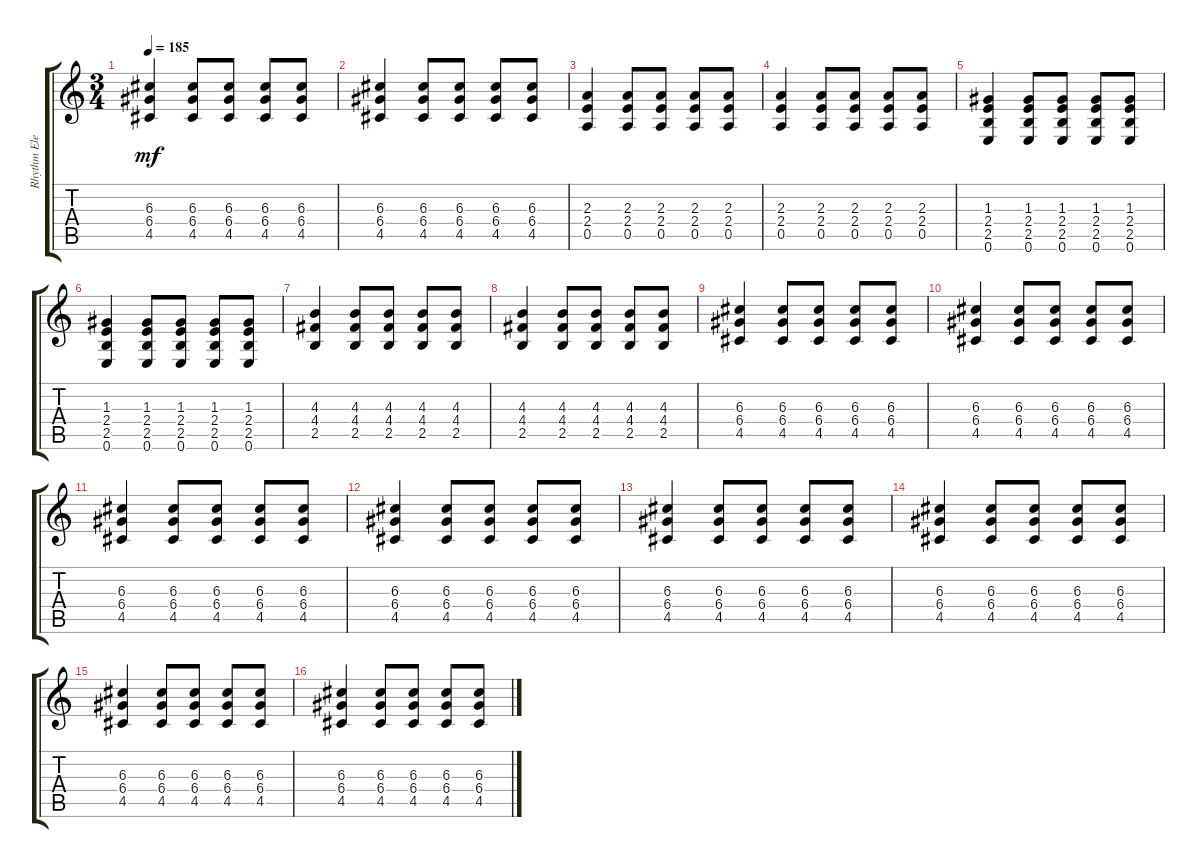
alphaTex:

\track ("Rhythm Electric" "Rhythm Ele") {instrument overdrivenguitar}
\staff {score tabs}
\tuning (E4 B3 G3 D3 A2 E2) {hide}
\ts (3 4)
\tempo 185
\clef g2
\ks c
(6.3 6.4 4.5).4{dy mf} (6.3 6.4 4.5).8 (6.3 6.4 4.5).8 (6.3 6.4 4.5).8 (6.3 6.4 4.5).8 |
(6.3 6.4 4.5).4 (6.3 6.4 4.5).8 (6.3 6.4 4.5).8 (6.3 6.4 4.5).8 (6.3 6.4 4.5).8 |
(2.3 2.4 0.5).4 (2.3 2.4 0.5).8 (2.3 2.4 0.5).8 (2.3 2.4 0.5).8 (2.3 2.4 0.5).8 |
(2.3 2.4 0.5).4 (2.3 2.4 0.5).8 (2.3 2.4 0.5).8 (2.3 2.4 0.5).8 (2.3 2.4 0.5).8 |
(1.3 2.4 2.5 0.6).4 (1.3 2.4 2.5 0.6).8 (1.3 2.4 2.5 0.6).8 (1.3 2.4 2.5 0.6).8 (1.3 2.4 2.5 0.6).8 |
(1.3 2.4 2.5 0.6).4 (1.3 2.4 2.5 0.6).8 (1.3 2.4 2.5 0.6).8 (1.3 2.4 2.5 0.6).8 (1.3 2.4 2.5 0.6).8 |
(4.3 4.4 2.5).4 (4.3 4.4 2.5).8 (4.3 4.4 2.5).8 (4.3 4.4 2.5).8 (4.3 4.4 2.5).8 |
(4.3 4.4 2.5).4 (4.3 4.4 2.5).8 (4.3 4.4 2.5).8 (4.3 4.4 2.5).8 (4.3 4.4 2.5).8 |
(6.3 6.4 4.5).4 (6.3 6.4 4.5).8 (6.3 6.4 4.5).8 (6.3 6.4 4.5).8 (6.3 6.4 4.5).8 |
(6.3 6.4 4.5).4 (6.3 6.4 4.5).8 (6.3 6.4 4.5).8 (6.3 6.4 4.5).8 (6.3 6.4 4.5).8 |
(6.3 6.4 4.5).4 (6.3 6.4 4.5).8 (6.3 6.4 4.5).8 (6.3 6.4 4.5).8 (6.3 6.4 4.5).8 |
(6.3 6.4 4.5).4 (6.3 6.4 4.5).8 (6.3 6.4 4.5).8 (6.3 6.4 4.5).8 (6.3 6.4 4.5).8 |
(6.3 6.4 4.5).4 (6.3 6.4 4.5).8 (6.3 6.4 4.5).8 (6.3 6.4 4.5).8 (6.3 6.4 4.5).8 |
(6.3 6.4 4.5).4 (6.3 6.4 4.5).8 (6.3 6.4 4.5).8 (6.3 6.4 4.5).8 (6.3 6.4 4.5).8 |
(6.3 6.4 4.5).4 (6.3 6.4 4.5).8 (6.3 6.4 4.5).8 (6.3 6.4 4.5).8 (6.3 6.4 4.5).8 |
(6.3 6.4 4.5).4 (6.3 6.4 4.5).8 (6.3 6.4 4.5).8 (6.3 6.4 4.5).8 (6.3 6.4 4.5).8
